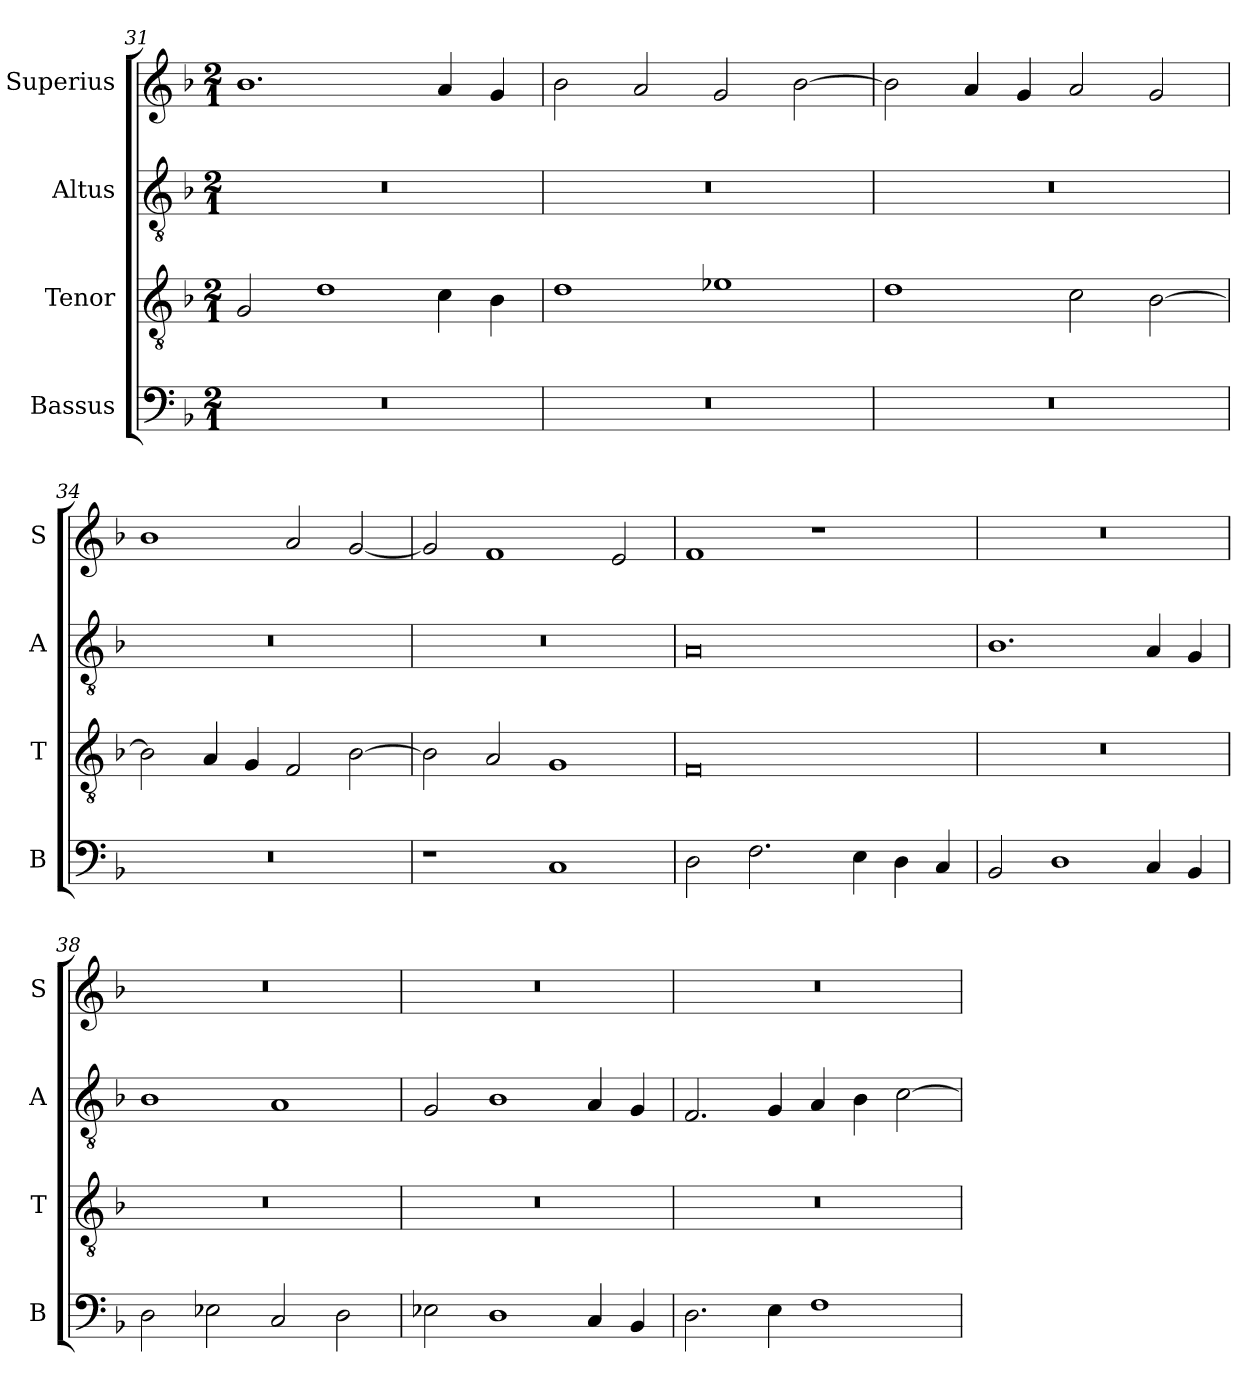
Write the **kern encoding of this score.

**kern	**kern	**kern	**kern
*part4	*part3	*part2	*part1
*staff4	*staff3	*staff2	*staff1
*I"Bassus	*I"Tenor	*I"Altus	*I"Superius
*I'B	*I'T	*I'A	*I'S
*clefF4	*clefGv2	*clefGv2	*clefG2
*k[b-]	*k[b-]	*k[b-]	*k[b-]
*M2/1	*M2/1	*M2/1	*M2/1
=31	=31	=31	=31
0r	2G/	0r	1.b-
.	1d	.	.
.	4c\	.	4a/
.	4B-\	.	4g/
=32	=32	=32	=32
0r	1d	0r	2b-\
.	.	.	2a/
.	1e-X	.	2g/
.	.	.	[2b-\
=33	=33	=33	=33
0r	1d	0r	2b-\]
.	.	.	4a/
.	.	.	4g/
.	2c\	.	2a/
.	[2B-\	.	2g/
=34	=34	=34	=34
0r	2B-\]	0r	1b-
.	4A/	.	.
.	4G/	.	.
.	2F/	.	2a/
.	[2B-\	.	[2g/
=35	=35	=35	=35
1r	2B-\]	0r	2g/]
.	2A/	.	1f
1C	1G	.	.
.	.	.	2e/
=36	=36	=36	=36
2D\	0F	0A	1f
2.F\	.	.	.
.	.	.	1r
4E\	.	.	.
4D\	.	.	.
4C/	.	.	.
=37	=37	=37	=37
2BB-/	0r	1.B-	0r
1D	.	.	.
4C/	.	4A/	.
4BB-/	.	4G/	.
=38	=38	=38	=38
2D\	0r	1B-	0r
2E-X\	.	.	.
2C/	.	1A	.
2D\	.	.	.
=39	=39	=39	=39
2E-X\	0r	2G/	0r
1D	.	1B-	.
4C/	.	4A/	.
4BB-/	.	4G/	.
=40	=40	=40	=40
2.D\	0r	2.F/	0r
4E\	.	4G/	.
1F	.	4A/	.
.	.	4B-\	.
.	.	[2c\	.
=	=	=	=
*-	*-	*-	*-
